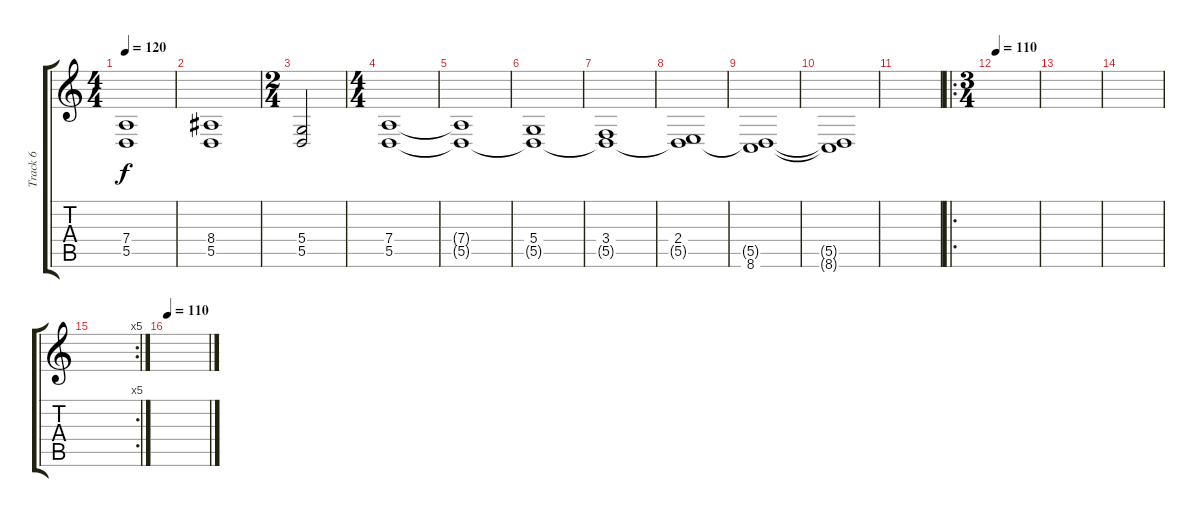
\track ("Track 6" "Track 6") {instrument pad7halo}
\staff {score tabs}
\tuning (E4 B3 G3 D3 A2 E2) {hide}
\ts (4 4)
\tempo 120
\clef g2
\ks c
(7.4{t} 5.5{t}).1{dy f} |
(8.4 5.5).1 |
\ts (2 4)
(5.4 5.5).2 |
\ts (4 4)
(7.4 5.5).1 |
(7.4{t} 5.5{t}).1 |
(5.4 5.5{t}).1 |
(3.4 5.5{t}).1 |
(2.4 5.5{t}).1 |
(5.5{t} 8.6).1{volume 0} |
(5.5{t} 8.6{t}).1 |
|
\ro
\ts (3 4)
\tempo 110
|
|
|
\rc 5
|
\tempo 110
